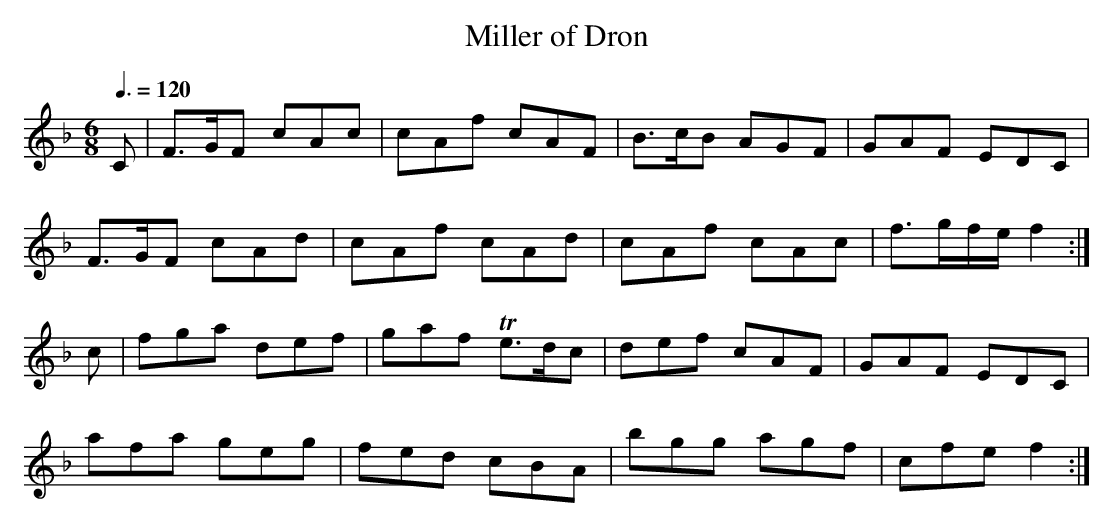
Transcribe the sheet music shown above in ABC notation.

X:1
T:Miller of Dron
M:6/8
L:1/8
Q:3/8=120
K:F
C|F>GF cAc|cAf  cAF |B>cB AGF|GAF     EDC|
  F>GF cAd|cAf  cAd |cAf  cAc|f>gf/e/ f2:|
c|fga  def|gaf Te>dc|def  cAF|GAF     EDC|
  afa  geg|fed  cBA |bgg  agf|cfe     f2:|
